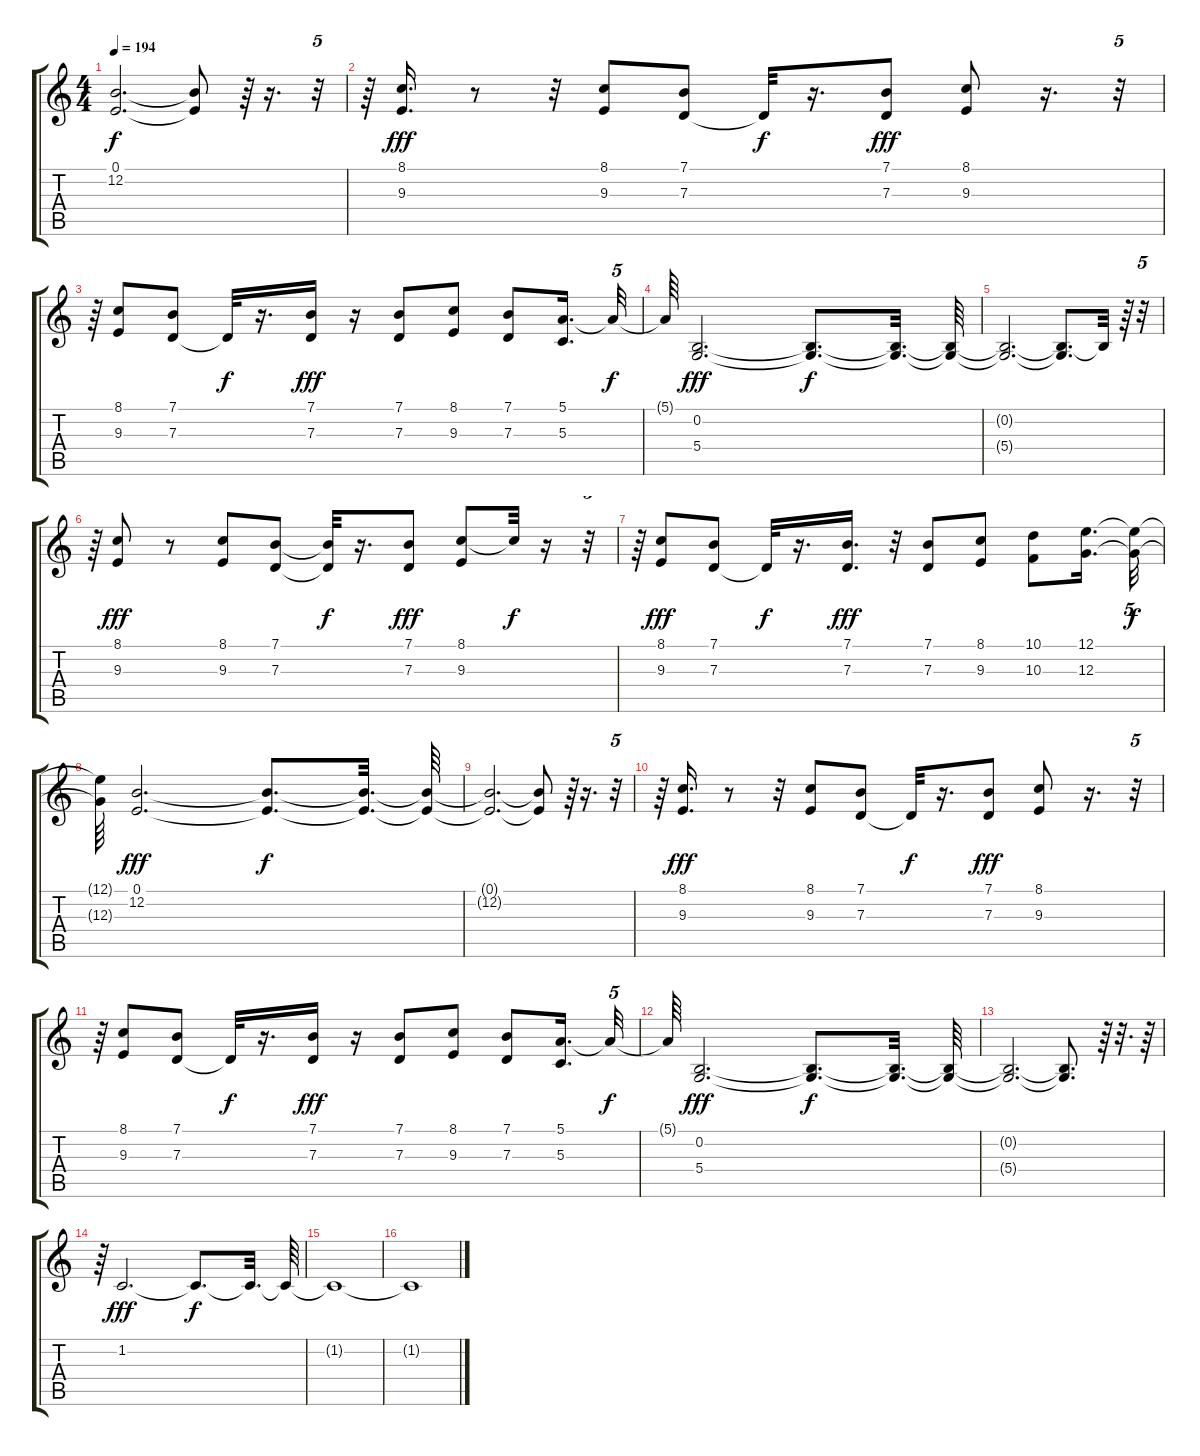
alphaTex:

\track "" {instrument altosax}
\staff {score tabs}
\tuning (E4 B3 G3 D3 A2 E2) {hide}
\ts (4 4)
\tempo 194
\clef g2
\ks c
(0.1{t} 12.2{t}).2{d dy f} (0.1{t} 12.2{t}).8 r.64 r.16{d} r.32{tu (5 4)} |
r.64 (8.1 9.3).16{d dy fff} r.8 r.32 (8.1 9.3).8 (7.1 7.3).8 7.3{t}.32{dy f} r.16{d} (7.1 7.3).8{dy fff} (8.1 9.3).8 r.16{d} r.32{tu (5 4)} |
r.64 (8.1 9.3).8 (7.1 7.3).8 7.3{t}.32{dy f} r.16{d} (7.1 7.3).16{dy fff} r.16 (7.1 7.3).8 (8.1 9.3).8 (7.1 7.3).8 (5.1 5.3).16{d} 5.1{t}.32{tu (5 4) dy f} |
5.1{t}.64 (0.2 5.4).2{d dy fff} (0.2{t} 5.4{t}).8{d dy f} (0.2{t} 5.4{t}).32{d} (0.2{t} 5.4{t}).64 |
(0.2{t} 5.4{t}).2{d} (0.2{t} 5.4{t}).8{d} 0.2{t}.32 r.64 r.32{tu (5 4)} |
r.64 (8.1 9.3).8{dy fff} r.8 (8.1 9.3).8 (7.1 7.3).8 (7.1{t} 7.3{t}).32{dy f} r.16{d} (7.1 7.3).8{dy fff} (8.1 9.3).8 8.1{t}.32{dy f} r.16 r.32{tu (5 4)} |
r.64 (8.1 9.3).8{dy fff} (7.1 7.3).8 7.3{t}.32{dy f} r.16{d} (7.1 7.3).16{d dy fff} r.32 (7.1 7.3).8 (8.1 9.3).8 (10.1 10.3).8 (12.1 12.3).16{d} (12.1{t} 12.3{t}).32{tu (5 4) dy f} |
(12.1{t} 12.3{t}).64 (0.1 12.2).2{d dy fff} (0.1{t} 12.2{t}).8{d dy f} (0.1{t} 12.2{t}).32{d} (0.1{t} 12.2{t}).64 |
(0.1{t} 12.2{t}).2{d} (0.1{t} 12.2{t}).8 r.64 r.16{d} r.32{tu (5 4)} |
r.64 (8.1 9.3).16{d dy fff} r.8 r.32 (8.1 9.3).8 (7.1 7.3).8 7.3{t}.32{dy f} r.16{d} (7.1 7.3).8{dy fff} (8.1 9.3).8 r.16{d} r.32{tu (5 4)} |
r.64 (8.1 9.3).8 (7.1 7.3).8 7.3{t}.32{dy f} r.16{d} (7.1 7.3).16{dy fff} r.16 (7.1 7.3).8 (8.1 9.3).8 (7.1 7.3).8 (5.1 5.3).16{d} 5.1{t}.32{tu (5 4) dy f} |
5.1{t}.64 (0.2 5.4).2{d dy fff} (0.2{t} 5.4{t}).8{d dy f} (0.2{t} 5.4{t}).32{d} (0.2{t} 5.4{t}).64 |
(0.2{t} 5.4{t}).2{d} (0.2{t} 5.4{t}).8{d} r.64 r.32{d} r.64 |
r.64 1.2.2{d dy fff} 1.2{t}.8{d dy f} 1.2{t}.32{d} 1.2{t}.64 |
1.2{t}.1 |
1.2{t}.1
